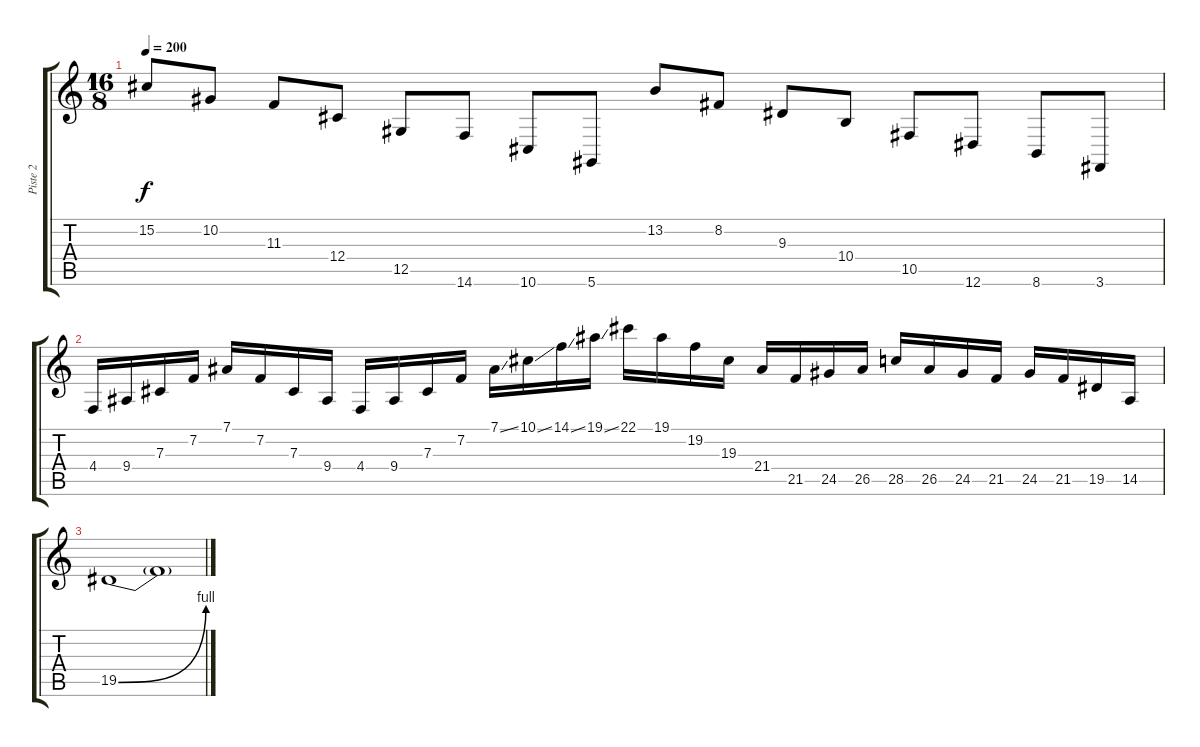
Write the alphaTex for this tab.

\track ("Piste 2" "Piste 2") {instrument lead2sawtooth}
\staff {score tabs}
\tuning (Eb4 Bb3 Gb3 Db3 Ab2 Eb2) {hide}
\ts (16 8)
\tempo 200
\clef g2
\ks c
15.2.8{dy f} 10.2.8 11.3.8 12.4.8 12.5.8 14.6.8 10.6.8 5.6.8 13.2.8 8.2.8 9.3.8 10.4.8 10.5.8 12.6.8 8.6.8 3.6.8 |
4.4.16 9.4.16 7.3.16 7.2.16 7.1.16 7.2.16 7.3.16 9.4.16 4.4.16 9.4.16 7.3.16 7.2.16 7.1{ss}.16 10.1{ss}.16 14.1{ss}.16 19.1{ss}.16 22.1.16 19.1.16 19.2.16 19.3.16 21.4.16 21.5.16 24.5.16 26.5.16 28.5.16 26.5.16 24.5.16 21.5.16 24.5.16 21.5.16 19.5.16 14.5.16 |
19.5{be (bend 0 0 60 4)}.1 19.5{t}.1
